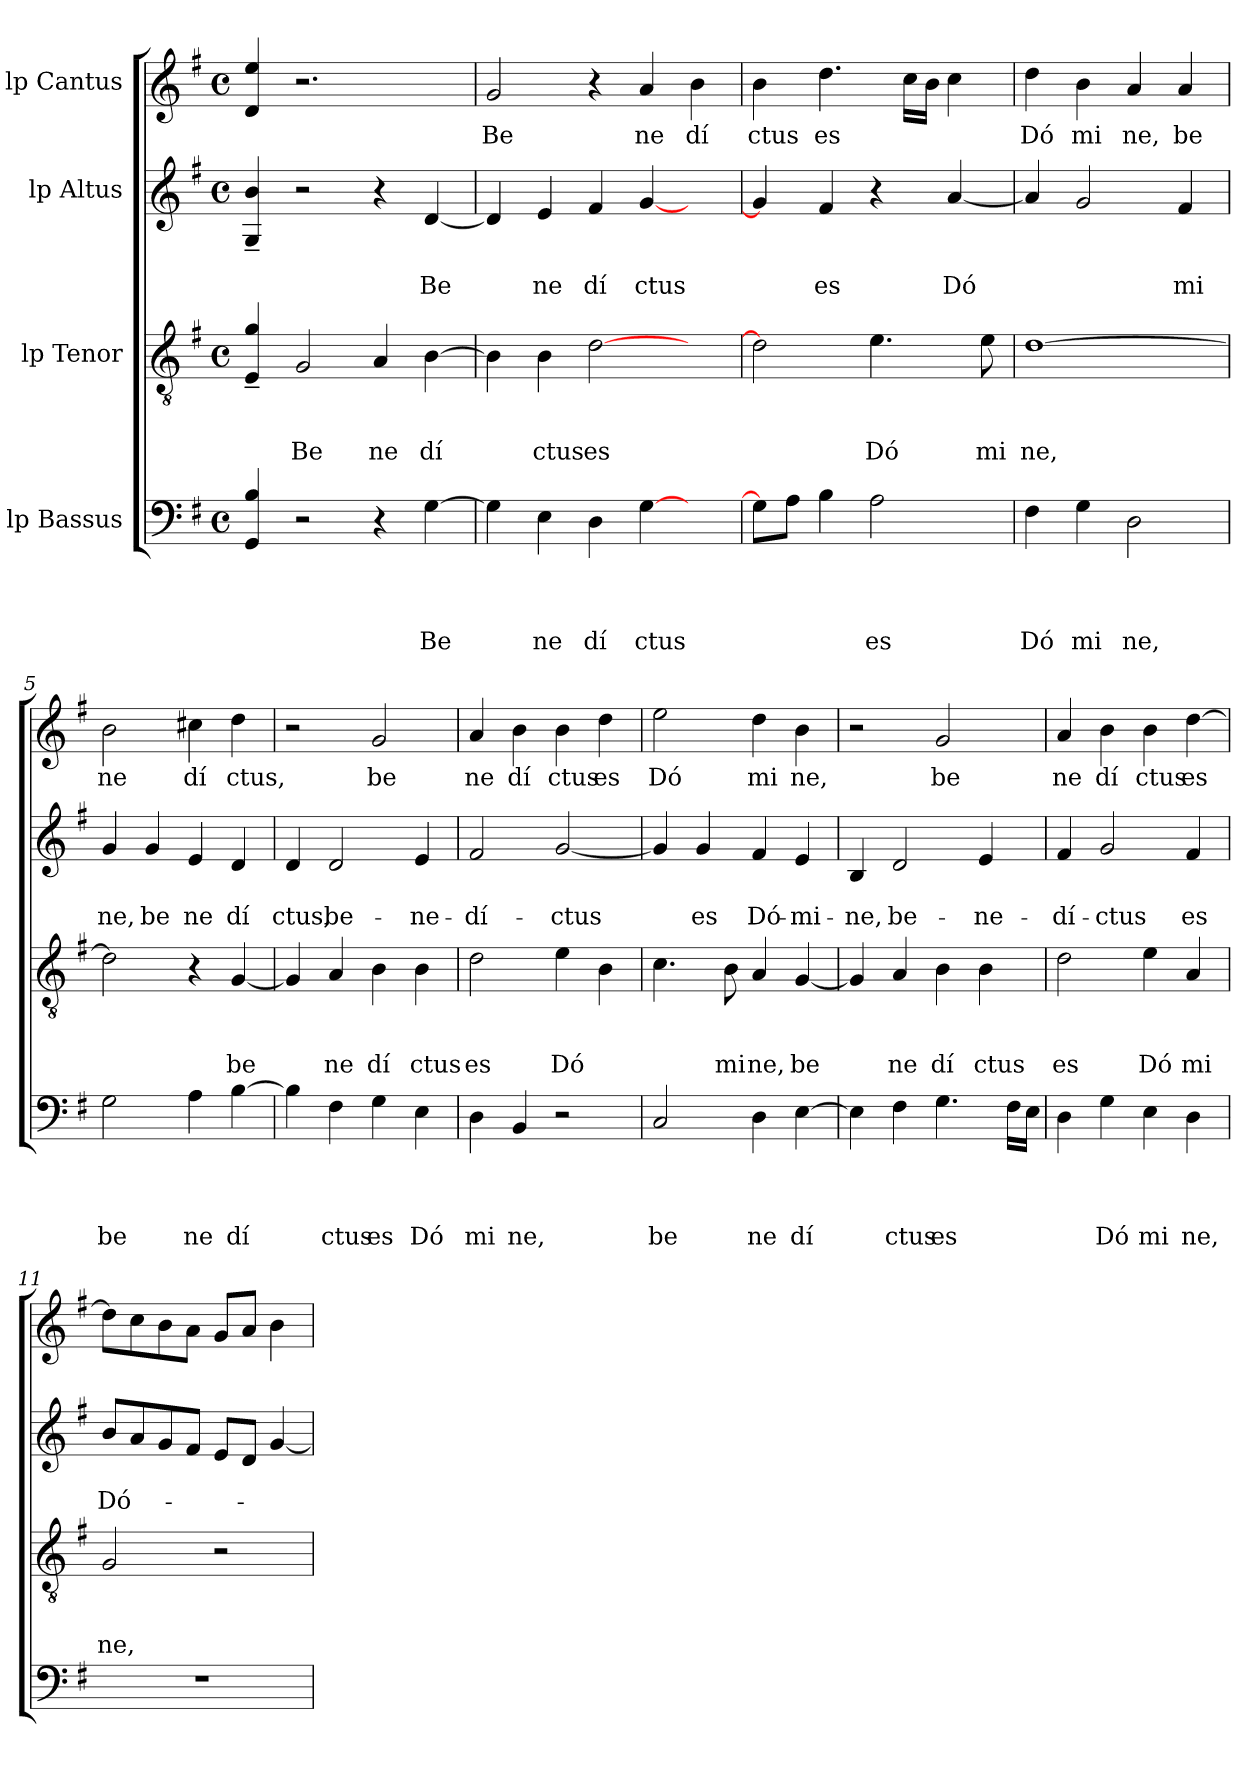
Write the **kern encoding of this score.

**kern	**text	**text	**text	**text	**kern	**text	**text	**text	**kern	**text	**text	**kern	**text
*part4	*part4	*part4	*part4	*part4	*part3	*part3	*part3	*part3	*part2	*part2	*part2	*part1	*part1
*staff4	*staff4	*staff4	*staff4	*staff4	*staff3	*staff3	*staff3	*staff3	*staff2	*staff2	*staff2	*staff1	*staff1
*I"lp Bassus	*	*	*	*	*I"lp Tenor	*	*	*	*I"lp Altus	*	*	*I"lp Cantus	*
*clefF4	*	*	*	*	*clefGv2	*	*	*	*clefG2	*	*	*clefG2	*
*k[f#]	*	*	*	*	*k[f#]	*	*	*	*k[f#]	*	*	*k[f#]	*
*G:	*	*	*	*	*G:	*	*	*	*G:	*	*	*G:	*
*M4/4	*	*	*	*	*M4/4	*	*	*	*M4/4	*	*	*M4/4	*
*met(c)	*	*	*	*	*met(c)	*	*	*	*met(c)	*	*	*met(c)	*
=1	=1	=1	=1	=1	=1	=1	=1	=1	=1	=1	=1	=1	=1
4GG/ 4B/	.	.	.	.	4E/~> 4g/~>	.	.	.	4G/~< 4b/~<	.	.	4d/ 4ee/	.
!	!	!	!	!	!	!	!	!LO:LY:b	!	!	!	!	!
2r	.	.	.	.	2G/	.	.	Be	2r	.	.	2.r	.
!	!	!	!	!	!	!	!	!LO:LY:b	!	!	!	!	!
4r	.	.	.	.	4A/	.	.	ne	4r	.	.	.	.
!	!	!	!	!LO:LY:b	!	!	!	!LO:LY:b	!	!	!LO:LY:b	!	!
[>4G\	.	.	.	Be	[>4B\	.	.	dí	[<4d/	.	Be	4ryy	.
=2	=2	=2	=2	=2	=2	=2	=2	=2	=2	=2	=2	=2	=2
!	!	!	!	!	!	!	!	!	!	!	!	!	!LO:LY:b
4G\]	.	.	.	.	4B\]	.	.	.	4d/]	.	.	2g/	Be
!	!	!	!	!LO:LY:b	!	!	!	!LO:LY:b	!	!	!LO:LY:b	!	!
4E\	.	.	.	ne	4B\	.	.	ctus	4e/	.	ne	.	.
!	!	!	!	!LO:LY:b	!	!	!	!LO:LY:b	!	!	!LO:LY:b	!	!
4D\	.	.	.	dí	[>2d\	.	.	es	4f#/	.	dí	4r	.
!	!	!	!	!LO:LY:b	!	!	!	!	!	!	!LO:LY:b	!	!LO:LY:b
[>4G\	.	.	.	ctus	.	.	.	.	[<4g/	.	ctus	4a/	ne
!	!	!	!	!	!	!	!	!	!	!	!	!	!LO:LY:b
4ryy	.	.	.	.	4ryy	.	.	.	4ryy	.	.	4b\	dí
=3	=3	=3	=3	=3	=3	=3	=3	=3	=3	=3	=3	=3	=3
!	!	!	!	!	!	!	!	!	!	!	!	!	!LO:LY:b
8G\L]	.	.	.	.	2d\]	.	.	.	4g/]	.	.	4b\	ctus
8A\J	.	.	.	.	.	.	.	.	.	.	.	.	.
!	!	!	!	!	!	!	!	!	!	!	!LO:LY:b	!	!LO:LY:b
4B\	.	.	.	.	.	.	.	.	4f#/	.	es	4.dd\	es
!	!	!	!	!LO:LY:b	!	!	!	!LO:LY:b	!	!	!	!	!
2A\	.	.	.	es	4.e\	.	.	Dó	4r	.	.	.	.
.	.	.	.	.	.	.	.	.	.	.	.	16cc\LL	.
.	.	.	.	.	.	.	.	.	.	.	.	16b\JJ	.
!	!	!	!	!	!	!	!	!	!	!	!LO:LY:b	!	!
.	.	.	.	.	.	.	.	.	[<4a/	.	Dó	4cc\	.
!	!	!	!	!	!	!	!	!LO:LY:b	!	!	!	!	!
.	.	.	.	.	8e\	.	.	mi	.	.	.	.	.
=4	=4	=4	=4	=4	=4	=4	=4	=4	=4	=4	=4	=4	=4
!	!	!	!	!LO:LY:b	!	!	!	!LO:LY:b	!	!	!	!	!LO:LY:b
4F#\	.	.	.	Dó	[>1d	.	.	ne,	4a/]	.	.	4dd\	Dó
!	!	!	!	!LO:LY:b	!	!	!	!	!	!	!	!	!LO:LY:b
4G\	.	.	.	mi	.	.	.	.	2g/	.	.	4b\	mi
!	!	!	!	!LO:LY:b	!	!	!	!	!	!	!	!	!LO:LY:b
2D\	.	.	.	ne,	.	.	.	.	.	.	.	4a/	ne,
!	!	!	!	!	!	!	!	!	!	!	!LO:LY:b	!	!LO:LY:b
.	.	.	.	.	.	.	.	.	4f#/	.	mi	4a/	be
=5	=5	=5	=5	=5	=5	=5	=5	=5	=5	=5	=5	=5	=5
!	!	!	!	!LO:LY:b	!	!	!	!	!	!	!LO:LY:b	!	!LO:LY:b
2G\	.	.	.	be	2d\]	.	.	.	4g/	.	ne,	2b\	ne
!	!	!	!	!	!	!	!	!	!	!	!LO:LY:b	!	!
.	.	.	.	.	.	.	.	.	4g/	.	be	.	.
!	!	!	!	!LO:LY:b	!	!	!	!	!	!	!LO:LY:b	!	!LO:LY:b
4A\	.	.	.	ne	4r	.	.	.	4e/	.	ne	4cc#X\	dí
!	!	!	!	!LO:LY:b	!	!	!	!LO:LY:b	!	!	!LO:LY:b	!	!LO:LY:b
[<4B\	.	.	.	dí	[<4G/	.	.	be	4d/	.	dí	4dd\	ctus,
!!LO:LB:g=z
=6	=6	=6	=6	=6	=6	=6	=6	=6	=6	=6	=6	=6	=6
!	!	!	!	!	!	!	!	!	!	!	!LO:LY:b	!	!
4B\]	.	.	.	.	4G/]	.	.	.	4d/	.	ctus,	2r	.
!	!	!	!	!LO:LY:b	!	!	!	!LO:LY:b	!	!	!LO:LY:b	!	!
4F#\	.	.	.	ctus	4A/	.	.	ne	2d/	.	be-	.	.
!	!	!	!	!LO:LY:b	!	!	!	!LO:LY:b	!	!	!	!	!LO:LY:b
4G\	.	.	.	es	4B\	.	.	dí	.	.	.	2g/	be
!	!	!	!	!LO:LY:b	!	!	!	!LO:LY:b	!	!	!LO:LY:b	!	!
4E\	.	.	.	Dó	4B\	.	.	ctus	4e/	.	-ne-	.	.
=7	=7	=7	=7	=7	=7	=7	=7	=7	=7	=7	=7	=7	=7
!	!	!	!	!LO:LY:b	!	!	!	!LO:LY:b	!	!	!LO:LY:b	!	!LO:LY:b
4D\	.	.	.	mi	2d\	.	.	es	2f#/	.	-dí-	4a/	ne
!	!	!	!	!LO:LY:b	!	!	!	!	!	!	!	!	!LO:LY:b
4BB/	.	.	.	ne,	.	.	.	.	.	.	.	4b\	dí
!	!	!	!	!	!	!	!	!LO:LY:b	!	!	!LO:LY:b	!	!LO:LY:b
2r	.	.	.	.	4e\	.	.	Dó	[<2g/	.	-ctus	4b\	ctus
!	!	!	!	!	!	!	!	!	!	!	!	!	!LO:LY:b
.	.	.	.	.	4B\	.	.	.	.	.	.	4dd\	es
=8	=8	=8	=8	=8	=8	=8	=8	=8	=8	=8	=8	=8	=8
!	!	!	!	!LO:LY:b	!	!	!	!	!	!	!	!	!LO:LY:b
2C/	.	.	.	be	4.c\	.	.	.	4g/]	.	.	2ee\	Dó
!	!	!	!	!	!	!	!	!	!	!	!LO:LY:b	!	!
.	.	.	.	.	.	.	.	.	4g/	.	es	.	.
!	!	!	!	!	!	!	!	!LO:LY:b	!	!	!	!	!
.	.	.	.	.	8B\	.	.	mi	.	.	.	.	.
!	!	!	!	!LO:LY:b	!	!	!	!LO:LY:b	!	!	!LO:LY:b	!	!LO:LY:b
4D\	.	.	.	ne	4A/	.	.	ne,	4f#/	.	Dó-	4dd\	mi
!	!	!	!	!LO:LY:b	!	!	!	!LO:LY:b	!	!	!LO:LY:b	!	!LO:LY:b
[>4E\	.	.	.	dí	[<4G/	.	.	be	4e/	.	-mi-	4b\	ne,
=9	=9	=9	=9	=9	=9	=9	=9	=9	=9	=9	=9	=9	=9
!	!	!	!	!	!	!	!	!	!	!	!LO:LY:b	!	!
4E\]	.	.	.	.	4G/]	.	.	.	4B/	.	-ne,	2r	.
!	!	!	!	!LO:LY:b	!	!	!	!LO:LY:b	!	!	!LO:LY:b	!	!
4F#\	.	.	.	ctus	4A/	.	.	ne	2d/	.	be-	.	.
!	!	!	!	!LO:LY:b	!	!	!	!LO:LY:b	!	!	!	!	!LO:LY:b
4.G\	.	.	.	es	4B\	.	.	dí	.	.	.	2g/	be
!	!	!	!	!	!	!	!	!LO:LY:b	!	!	!LO:LY:b	!	!
.	.	.	.	.	4B\	.	.	ctus	4e/	.	-ne-	.	.
16F#\LL	.	.	.	.	.	.	.	.	.	.	.	.	.
16E\JJ	.	.	.	.	.	.	.	.	.	.	.	.	.
=10	=10	=10	=10	=10	=10	=10	=10	=10	=10	=10	=10	=10	=10
!	!	!	!	!	!	!	!	!LO:LY:b	!	!	!LO:LY:b	!	!LO:LY:b
4D\	.	.	.	.	2d\	.	.	es	4f#/	.	-dí-	4a/	ne
!	!	!	!	!LO:LY:b	!	!	!	!	!	!	!LO:LY:b	!	!LO:LY:b
4G\	.	.	.	Dó	.	.	.	.	2g/	.	-ctus	4b\	dí
!	!	!	!	!LO:LY:b	!	!	!	!LO:LY:b	!	!	!	!	!LO:LY:b
4E\	.	.	.	mi	4e\	.	.	Dó	.	.	.	4b\	ctus
!	!	!	!	!LO:LY:b	!	!	!	!LO:LY:b	!	!	!LO:LY:b	!	!LO:LY:b
4D\	.	.	.	ne,	4A/	.	.	mi	4f#/	.	es	[>4dd\	es
=11	=11	=11	=11	=11	=11	=11	=11	=11	=11	=11	=11	=11	=11
!	!	!	!	!	!	!	!	!LO:LY:b	!	!	!LO:LY:b	!	!
1r	.	.	.	.	2G/	.	.	ne,	8b/L	.	Dó-	8dd\L]	.
.	.	.	.	.	.	.	.	.	8a/	.	.	8cc\	.
.	.	.	.	.	.	.	.	.	8g/	.	.	8b\	.
.	.	.	.	.	.	.	.	.	8f#/J	.	.	8a\J	.
.	.	.	.	.	2r	.	.	.	8e/L	.	.	8g/L	.
.	.	.	.	.	.	.	.	.	8d/J	.	.	8a/J	.
.	.	.	.	.	.	.	.	.	[<4g/	.	.	4b\	.
=	=	=	=	=	=	=	=	=	=	=	=	=	=
*-	*-	*-	*-	*-	*-	*-	*-	*-	*-	*-	*-	*-	*-
